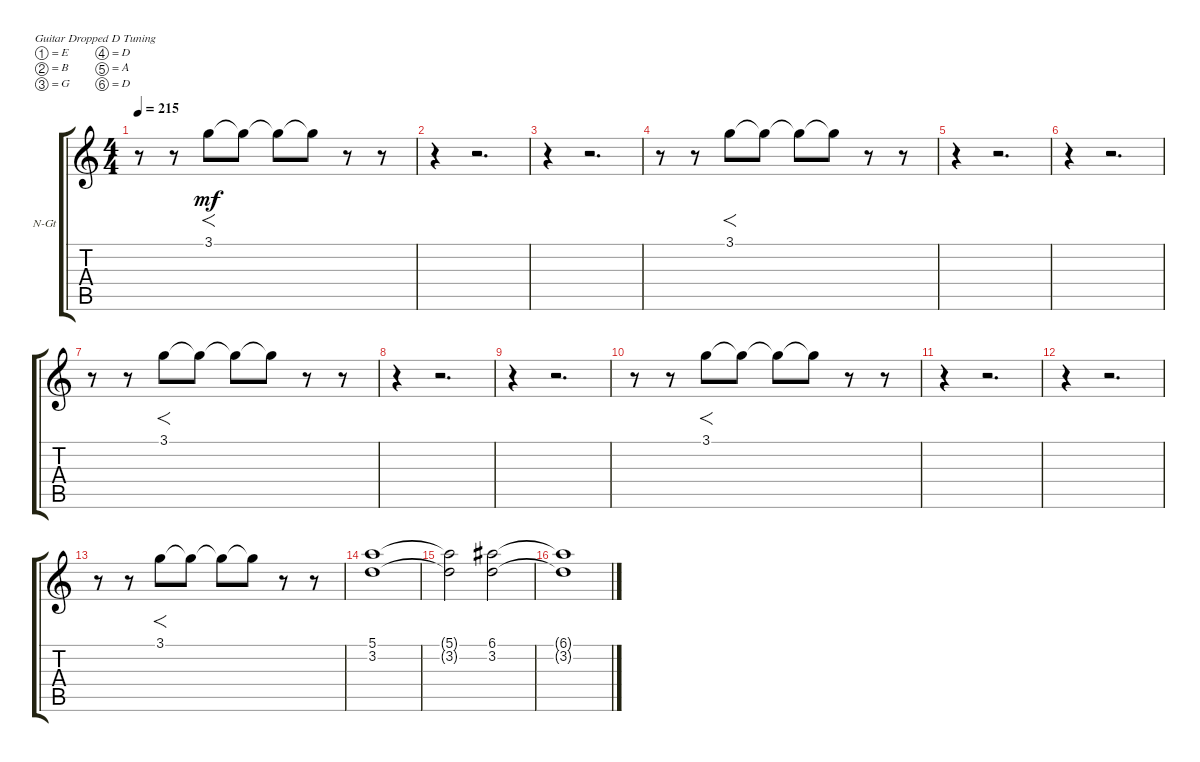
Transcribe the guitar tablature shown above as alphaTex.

\bracketExtendMode groupsimilarinstruments
\firstSystemTrackNameOrientation horizontal
\otherSystemsTrackNameOrientation horizontal
\track ("Keyboard (Christian)" "N-Gt") {instrument acousticguitarnylon}
\staff {score tabs}
\tuning (E4 B3 G3 D3 A2 D2)
\ts (4 4)
\tempo 215
\clef g2
\ks c
r.8{dy mf} r.8 3.1.8{f} 3.1{t}.8 3.1{t}.8 3.1{t}.8 r.8 r.8 |
r.4 r.2{d} |
r.4 r.2{d} |
r.8 r.8 3.1.8{f} 3.1{t}.8 3.1{t}.8 3.1{t}.8 r.8 r.8 |
r.4 r.2{d} |
r.4 r.2{d} |
r.8 r.8 3.1.8{f} 3.1{t}.8 3.1{t}.8 3.1{t}.8 r.8 r.8 |
r.4 r.2{d} |
r.4 r.2{d} |
r.8 r.8 3.1.8{f} 3.1{t}.8 3.1{t}.8 3.1{t}.8 r.8 r.8 |
r.4 r.2{d} |
r.4 r.2{d} |
r.8 r.8 3.1.8{f} 3.1{t}.8 3.1{t}.8 3.1{t}.8 r.8 r.8 |
(5.1 3.2).1 |
(5.1{t} 3.2{t}).2 (6.1 3.2).2 |
(6.1{t} 3.2{t}).1
